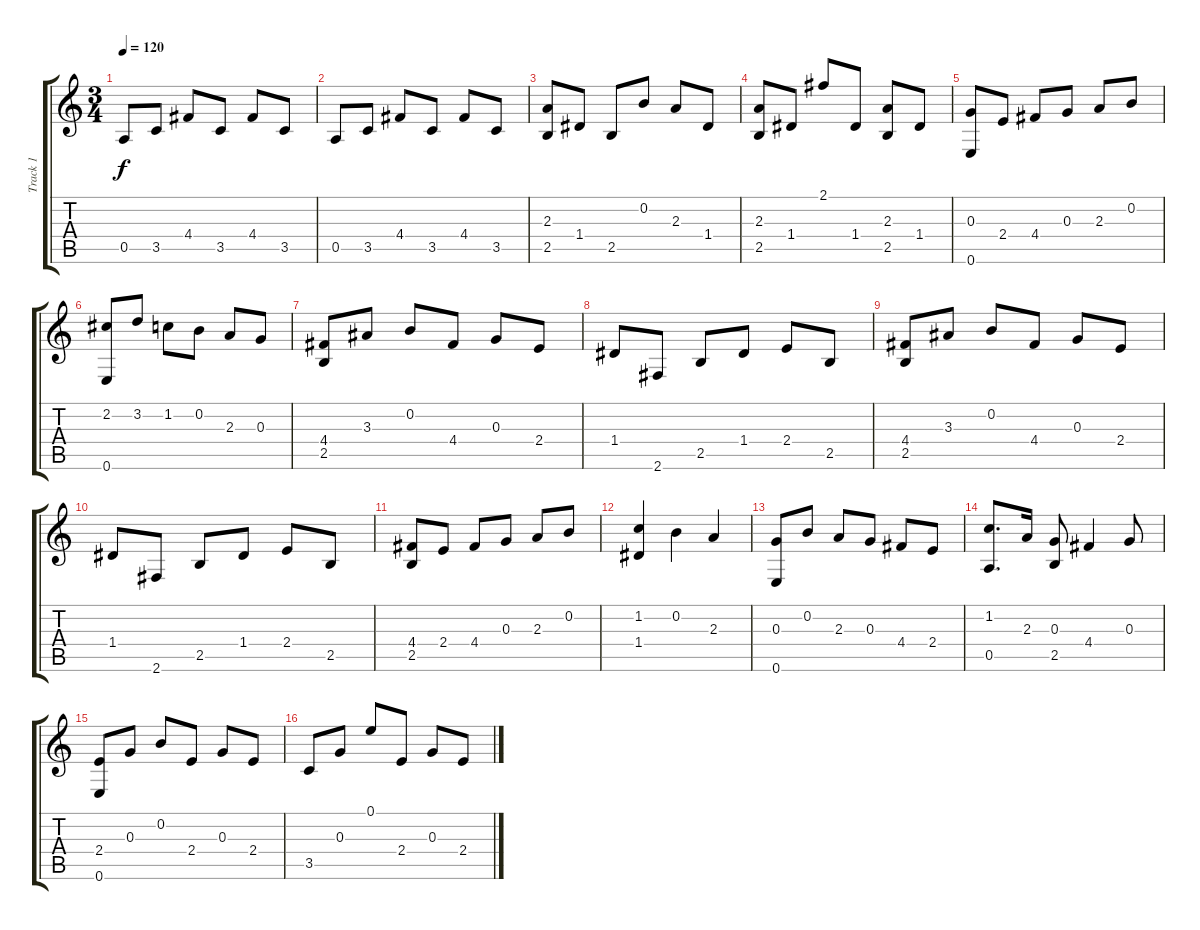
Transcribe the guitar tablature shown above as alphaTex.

\track ("Track 1" "Track 1") {instrument acousticguitarsteel}
\staff {score tabs}
\tuning (E4 B3 G3 D3 A2 E2) {hide}
\ts (3 4)
\tempo 120
\clef g2
\ks c
0.5.8{dy f} 3.5.8 4.4.8 3.5.8 4.4.8 3.5.8 |
0.5.8 3.5.8 4.4.8 3.5.8 4.4.8 3.5.8 |
(2.3 2.5).8 1.4.8 2.5.8 0.2.8 2.3.8 1.4.8 |
(2.3 2.5).8 1.4.8 2.1.8 1.4.8 (2.3 2.5).8 1.4.8 |
(0.3 0.6).8 2.4.8 4.4.8 0.3.8 2.3.8 0.2.8 |
(2.2 0.6).8 3.2.8 1.2.8 0.2.8 2.3.8 0.3.8 |
(4.4 2.5).8 3.3.8 0.2.8 4.4.8 0.3.8 2.4.8 |
1.4.8 2.6.8 2.5.8 1.4.8 2.4.8 2.5.8 |
(4.4 2.5).8 3.3.8 0.2.8 4.4.8 0.3.8 2.4.8 |
1.4.8 2.6.8 2.5.8 1.4.8 2.4.8 2.5.8 |
(4.4 2.5).8 2.4.8 4.4.8 0.3.8 2.3.8 0.2.8 |
(1.2 1.4).4 0.2.4 2.3.4 |
(0.3 0.6).8 0.2.8 2.3.8 0.3.8 4.4.8 2.4.8 |
(1.2 0.5).8{d} 2.3.16 (0.3 2.5).8 4.4.4 0.3.8 |
(2.4 0.6).8 0.3.8 0.2.8 2.4.8 0.3.8 2.4.8 |
3.5.8 0.3.8 0.1.8 2.4.8 0.3.8 2.4.8
